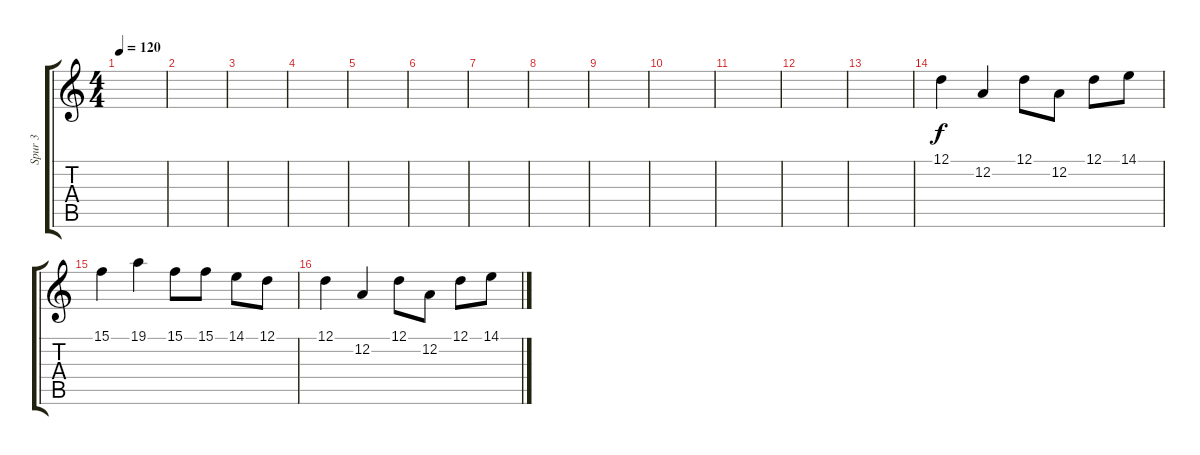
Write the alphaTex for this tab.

\track ("Spur 3" "Spur 3") {instrument reedorgan}
\staff {score tabs}
\tuning (D4 A3 F3 C3 G2 D2) {hide}
\ts (4 4)
\tempo 120
\clef g2
\ks c
|
|
|
|
|
|
|
|
|
|
|
|
|
12.1.4 12.2.4 12.1.8 12.2.8 12.1.8 14.1.8 |
15.1.4 19.1.4 15.1.8 15.1.8 14.1.8 12.1.8 |
12.1.4 12.2.4 12.1.8 12.2.8 12.1.8 14.1.8
